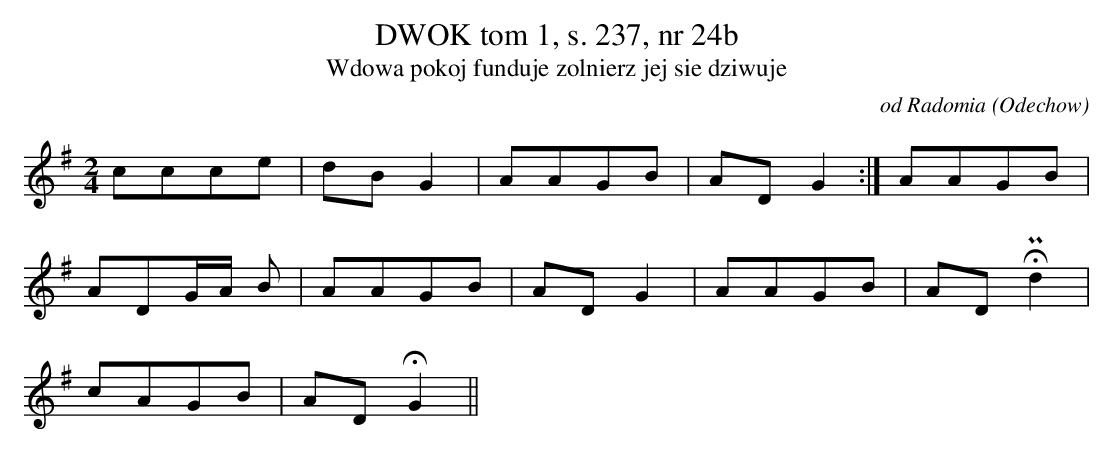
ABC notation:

X:1
T:DWOK tom 1, s. 237, nr 24b
T:Wdowa pokoj funduje zolnierz jej sie dziwuje
O:od Radomia (Odechow)
M:2/4
L:1/16
K:G
c2c2c2e2 | d2B2G4 | A2A2G2B2 | A2D2G4 :|A2A2G2B2 |
 A2D2GA  B2 |A2A2G2B2 | A2D2G4 |A2A2G2B2 | A2D2 HPd4 |
 c2A2G2B2 | A2D2 HG4||
